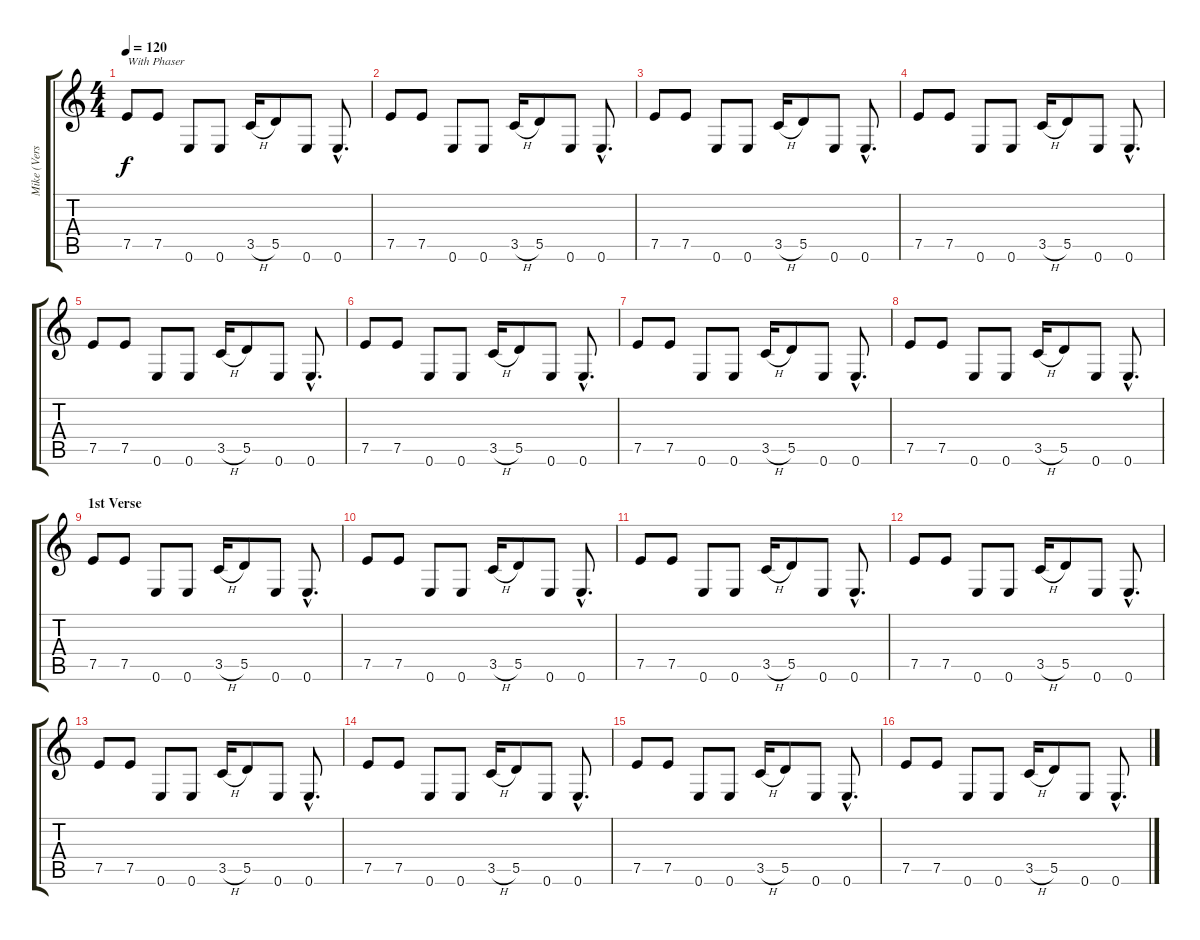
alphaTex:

\track ("Mike (Verse)" "Mike (Vers") {instrument acousticguitarnylon}
\staff {score tabs}
\tuning (E4 B3 G3 D3 A2 E2) {hide}
\ts (4 4)
\tempo 120
\clef g2
\ks c
7.5.8{txt "With Phaser" dy f instrument acousticguitarnylon} 7.5.8 0.6.8 0.6.8 3.5{h}.16 5.5.8 0.6.8 0.6{hac}.8{d} |
7.5.8 7.5.8 0.6.8 0.6.8 3.5{h}.16 5.5.8 0.6.8 0.6{hac}.8{d} |
7.5.8 7.5.8 0.6.8 0.6.8 3.5{h}.16 5.5.8 0.6.8 0.6{hac}.8{d} |
7.5.8 7.5.8 0.6.8 0.6.8 3.5{h}.16 5.5.8 0.6.8 0.6{hac}.8{d} |
7.5.8 7.5.8 0.6.8 0.6.8 3.5{h}.16 5.5.8 0.6.8 0.6{hac}.8{d} |
7.5.8 7.5.8 0.6.8 0.6.8 3.5{h}.16 5.5.8 0.6.8 0.6{hac}.8{d} |
7.5.8 7.5.8 0.6.8 0.6.8 3.5{h}.16 5.5.8 0.6.8 0.6{hac}.8{d} |
7.5.8 7.5.8 0.6.8 0.6.8 3.5{h}.16 5.5.8 0.6.8 0.6{hac}.8{d} |
\section ("" "1st Verse")
7.5.8 7.5.8 0.6.8 0.6.8 3.5{h}.16 5.5.8 0.6.8 0.6{hac}.8{d} |
7.5.8 7.5.8 0.6.8 0.6.8 3.5{h}.16 5.5.8 0.6.8 0.6{hac}.8{d} |
7.5.8 7.5.8 0.6.8 0.6.8 3.5{h}.16 5.5.8 0.6.8 0.6{hac}.8{d} |
7.5.8 7.5.8 0.6.8 0.6.8 3.5{h}.16 5.5.8 0.6.8 0.6{hac}.8{d} |
7.5.8 7.5.8 0.6.8 0.6.8 3.5{h}.16 5.5.8 0.6.8 0.6{hac}.8{d} |
7.5.8 7.5.8 0.6.8 0.6.8 3.5{h}.16 5.5.8 0.6.8 0.6{hac}.8{d} |
7.5.8{volume 5} 7.5.8 0.6.8 0.6.8 3.5{h}.16 5.5.8 0.6.8 0.6{hac}.8{d} |
7.5.8 7.5.8 0.6.8 0.6.8 3.5{h}.16 5.5.8 0.6.8 0.6{hac}.8{d}
